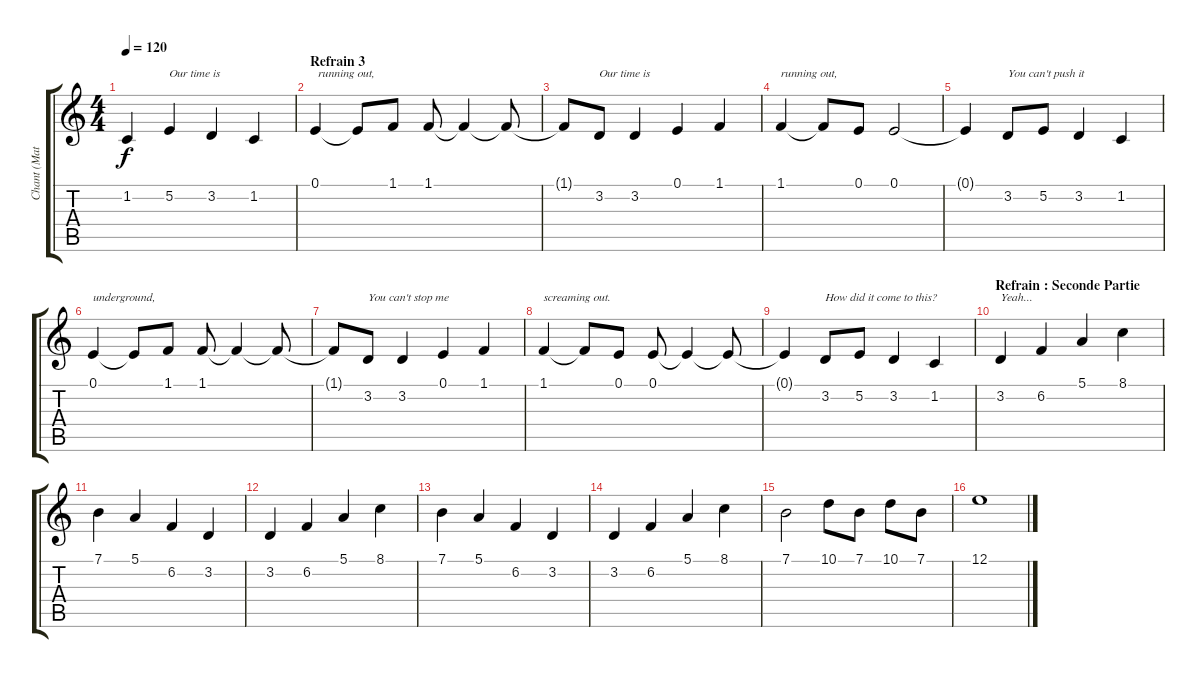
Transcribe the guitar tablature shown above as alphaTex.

\track ("Chant (Matthew Bellamy)" "Chant (Mat") {instrument brasssection}
\staff {score tabs}
\tuning (E4 B3 G3 D3 A2 E2) {hide}
\ts (4 4)
\tempo 120
\clef g2
\ks c
1.2{t}.4{dy f} 5.2.4{txt "Our time is "} 3.2.4 1.2.4 |
\section ("" "Refrain 3")
0.1.4{txt " running out,"} 0.1{t}.8 1.1.8 1.1.8 1.1{t}.4 1.1{t}.8 |
1.1{t}.8 3.2.8{txt "Our time is"} 3.2.4 0.1.4 1.1.4 |
1.1.4{txt "running out,"} 1.1{t}.8 0.1.8 0.1.2 |
0.1{t}.4 3.2.8{txt "You can't push it"} 5.2.8 3.2.4 1.2.4 |
0.1.4{txt "underground,"} 0.1{t}.8 1.1.8 1.1.8 1.1{t}.4 1.1{t}.8 |
1.1{t}.8 3.2.8{txt "You can't stop me"} 3.2.4 0.1.4 1.1.4 |
1.1.4{txt "screaming out."} 1.1{t}.8 0.1.8 0.1.8 0.1{t}.4 0.1{t}.8 |
0.1{t}.4 3.2.8{txt "How did it come to this?"} 5.2.8 3.2.4 1.2.4 |
\section ("" "Refrain : Seconde Partie")
3.2.4{txt "Yeah..."} 6.2.4 5.1.4 8.1.4 |
7.1.4 5.1.4 6.2.4 3.2.4 |
3.2.4 6.2.4 5.1.4 8.1.4 |
7.1.4 5.1.4 6.2.4 3.2.4 |
3.2.4 6.2.4 5.1.4 8.1.4 |
7.1.2 10.1.8 7.1.8 10.1.8 7.1.8 |
12.1.1
